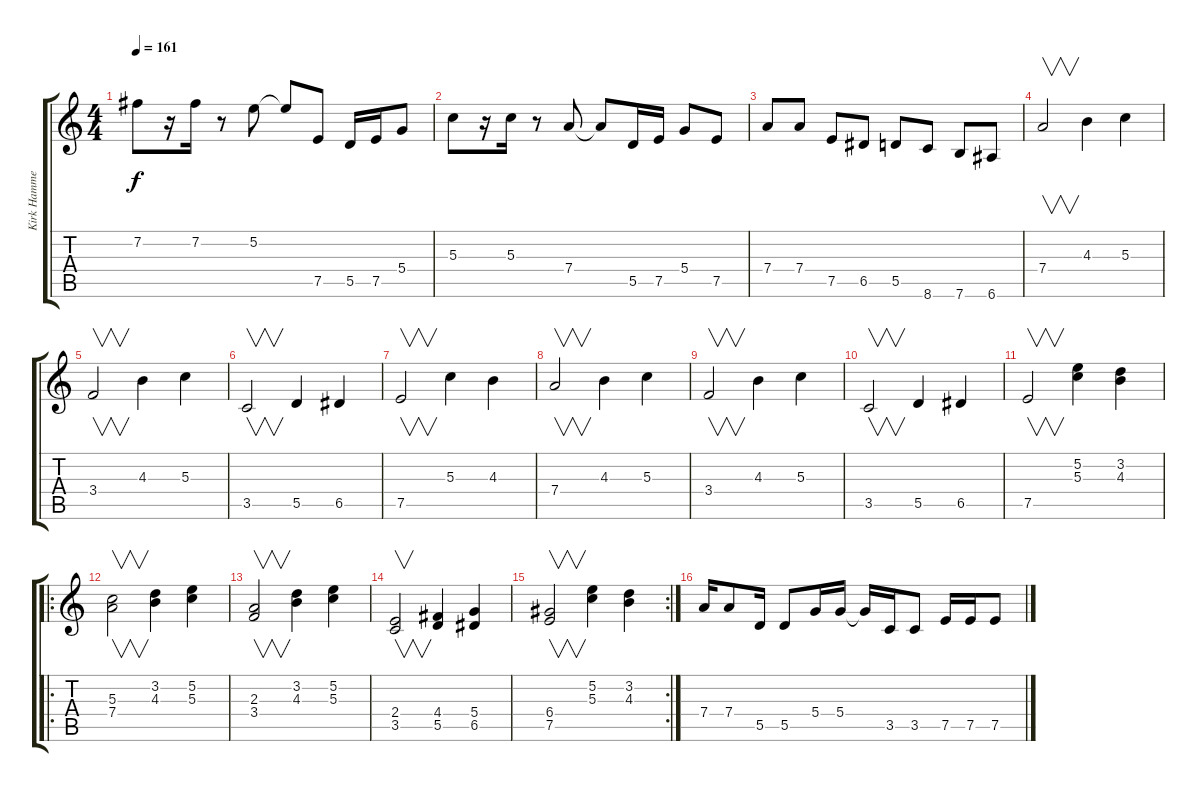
\track ("Kirk Hammet (Ov. Gtr)" "Kirk Hamme") {instrument overdrivenguitar}
\staff {score tabs}
\tuning (E4 B3 G3 D3 A2 E2) {hide}
\ts (4 4)
\tempo 161
\clef g2
\ks c
7.2.8{dy f} r.16 7.2.16 r.8 5.2.8 5.2{t}.8 7.5.8 5.5.16 7.5.16 5.4.8 |
5.3.8 r.16 5.3.16 r.8 7.4.8 7.4{t}.8 5.5.16 7.5.16 5.4.8 7.5.8 |
7.4.8 7.4.8 7.5.8 6.5.8 5.5.8 8.6.8 7.6.8 6.6.8 |
7.4.2{v} 4.3.4 5.3.4 |
3.4.2{v} 4.3.4 5.3.4 |
3.5.2{v} 5.5.4 6.5.4 |
7.5.2{v} 5.3.4 4.3.4 |
7.4.2{v} 4.3.4 5.3.4 |
3.4.2{v} 4.3.4 5.3.4 |
3.5.2{v} 5.5.4 6.5.4 |
7.5.2{v} (5.2 5.3).4 (3.2 4.3).4 |
\ro
(5.3 7.4).2{v} (3.2 4.3).4 (5.2 5.3).4 |
(2.3 3.4).2{v} (3.2 4.3).4 (5.2 5.3).4 |
(2.4 3.5).2{v} (4.4 5.5).4 (5.4 6.5).4 |
\rc 2
(6.4 7.5).2{v} (5.2 5.3).4 (3.2 4.3).4 |
7.4.16 7.4.8 5.5.16 5.5.8 5.4.16 5.4.16 5.4{t}.16 3.5.16 3.5.8 7.5.16 7.5.16 7.5.8
